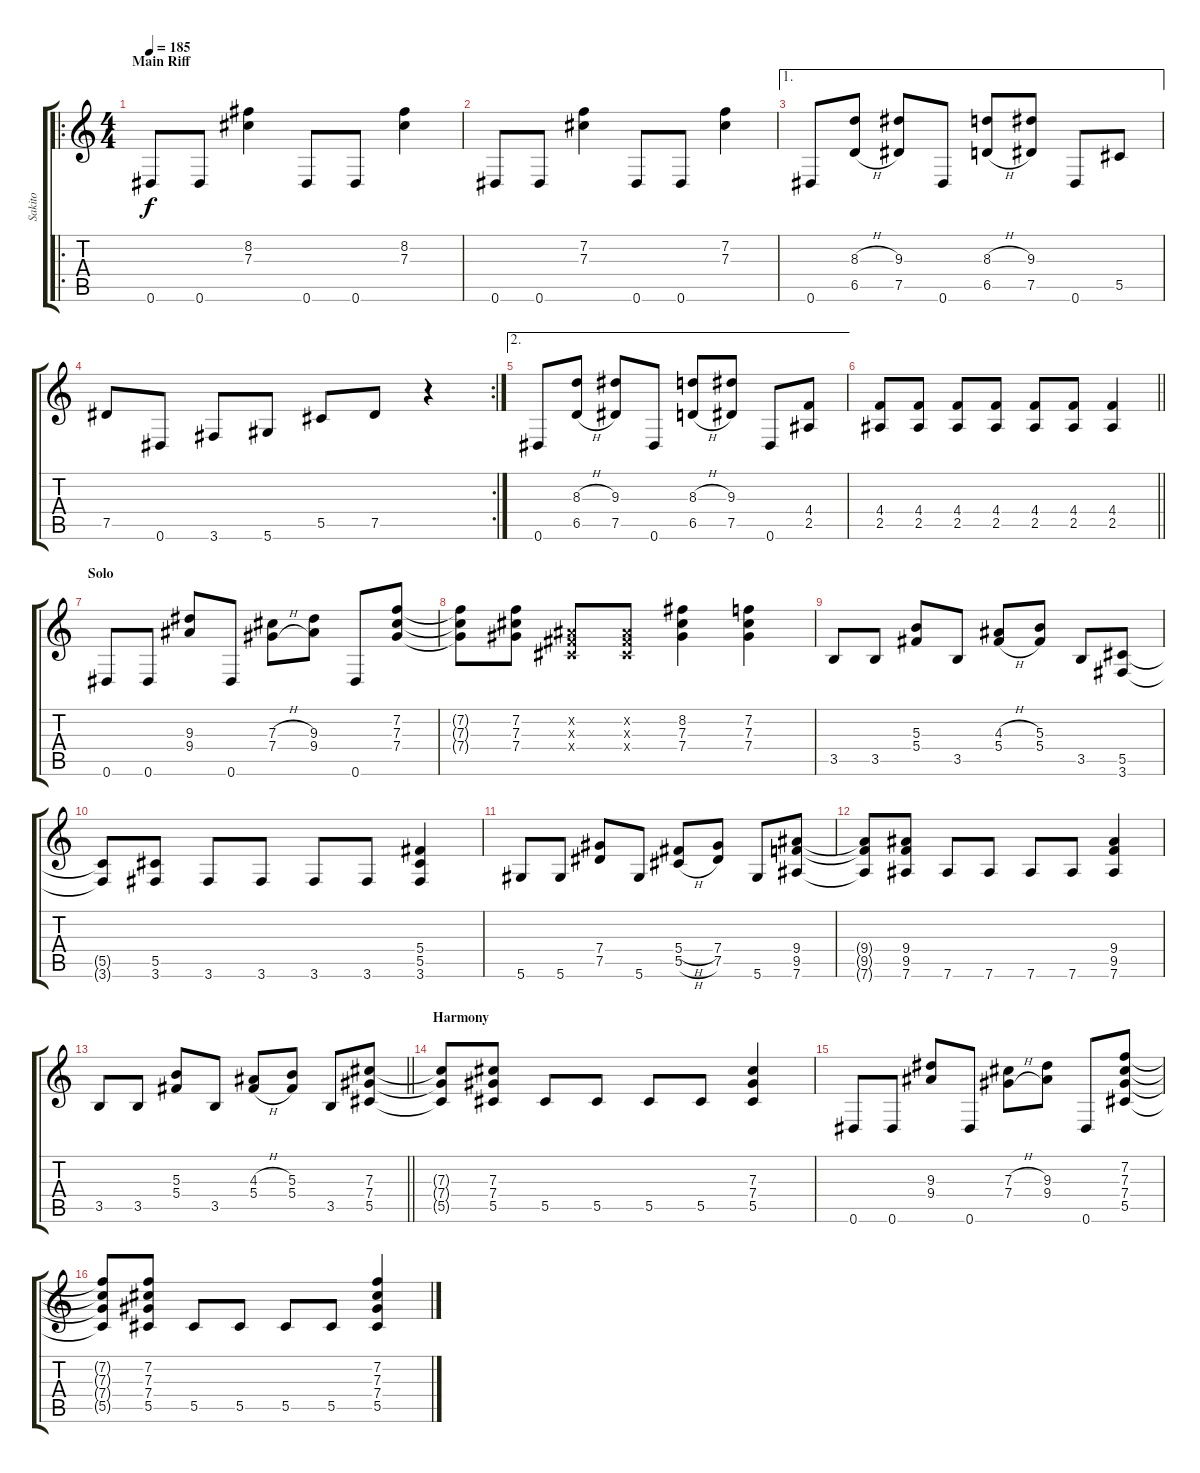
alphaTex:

\track ("Sakito" "Sakito") {instrument overdrivenguitar}
\staff {score tabs}
\tuning (Eb4 Bb3 Gb3 Db3 Ab2 Eb2) {hide}
\ro
\ts (4 4)
\section ("" "Main Riff")
\tempo 185
\clef g2
\ks c
0.6.8{dy f} 0.6.8 (8.2 7.3).4 0.6.8 0.6.8 (8.2 7.3).4 |
0.6.8 0.6.8 (7.2 7.3).4 0.6.8 0.6.8 (7.2 7.3).4 |
\ae 1
0.6.8 (8.3{h} 6.5{h}).8 (9.3 7.5).8 0.6.8 (8.3{h} 6.5{h}).8 (9.3 7.5).8 0.6.8 5.5.8 |
\rc 2
7.5.8 0.6.8 3.6.8 5.6.8 5.5.8 7.5.8 r.4 |
\ae 2
0.6.8 (8.3{h} 6.5{h}).8 (9.3 7.5).8 0.6.8 (8.3{h} 6.5{h}).8 (9.3 7.5).8 0.6.8 (4.4 2.5).8 |
\barLineRight lightlight
(4.4 2.5).8 (4.4 2.5).8 (4.4 2.5).8 (4.4 2.5).8 (4.4 2.5).8 (4.4 2.5).8 (4.4 2.5).4 |
\section ("" "Solo")
0.6.8 0.6.8 (9.3 9.4).8 0.6.8 (7.3{h} 7.4{h}).8 (9.3 9.4).8 0.6.8 (7.2 7.3 7.4).8 |
(7.2{t} 7.3{t} 7.4{t}).8 (7.2 7.3 7.4).8 (0.2{x} 0.3{x} 0.4{x}).8 (0.2{x} 0.3{x} 0.4{x}).8 (8.2 7.3 7.4).4 (7.2 7.3 7.4).4 |
3.5.8 3.5.8 (5.3 5.4).8 3.5.8 (4.3{h} 5.4{h}).8 (5.3 5.4).8 3.5.8 (5.5 3.6).8 |
(5.5{t} 3.6{t}).8 (5.5 3.6).8 3.6.8 3.6.8 3.6.8 3.6.8 (5.4 5.5 3.6).4 |
5.6.8 5.6.8 (7.4 7.5).8 5.6.8 (5.4{h} 5.5{h}).8 (7.4 7.5).8 5.6.8 (9.4 9.5 7.6).8 |
(9.4{t} 9.5{t} 7.6{t}).8 (9.4 9.5 7.6).8 7.6.8 7.6.8 7.6.8 7.6.8 (9.4 9.5 7.6).4 |
\barLineRight lightlight
3.5.8 3.5.8 (5.3 5.4).8 3.5.8 (4.3{h} 5.4{h}).8 (5.3 5.4).8 3.5.8 (7.3 7.4 5.5).8 |
\section ("" "Harmony")
(7.3{t} 7.4{t} 5.5{t}).8 (7.3 7.4 5.5).8 5.5.8 5.5.8 5.5.8 5.5.8 (7.3 7.4 5.5).4 |
0.6.8 0.6.8 (9.3 9.4).8 0.6.8 (7.3{h} 7.4{h}).8 (9.3 9.4).8 0.6.8 (7.2 7.3 7.4 5.5).8 |
(7.2{t} 7.3{t} 7.4{t} 5.5{t}).8 (7.2 7.3 7.4 5.5).8 5.5.8 5.5.8 5.5.8 5.5.8 (7.2 7.3 7.4 5.5).4
